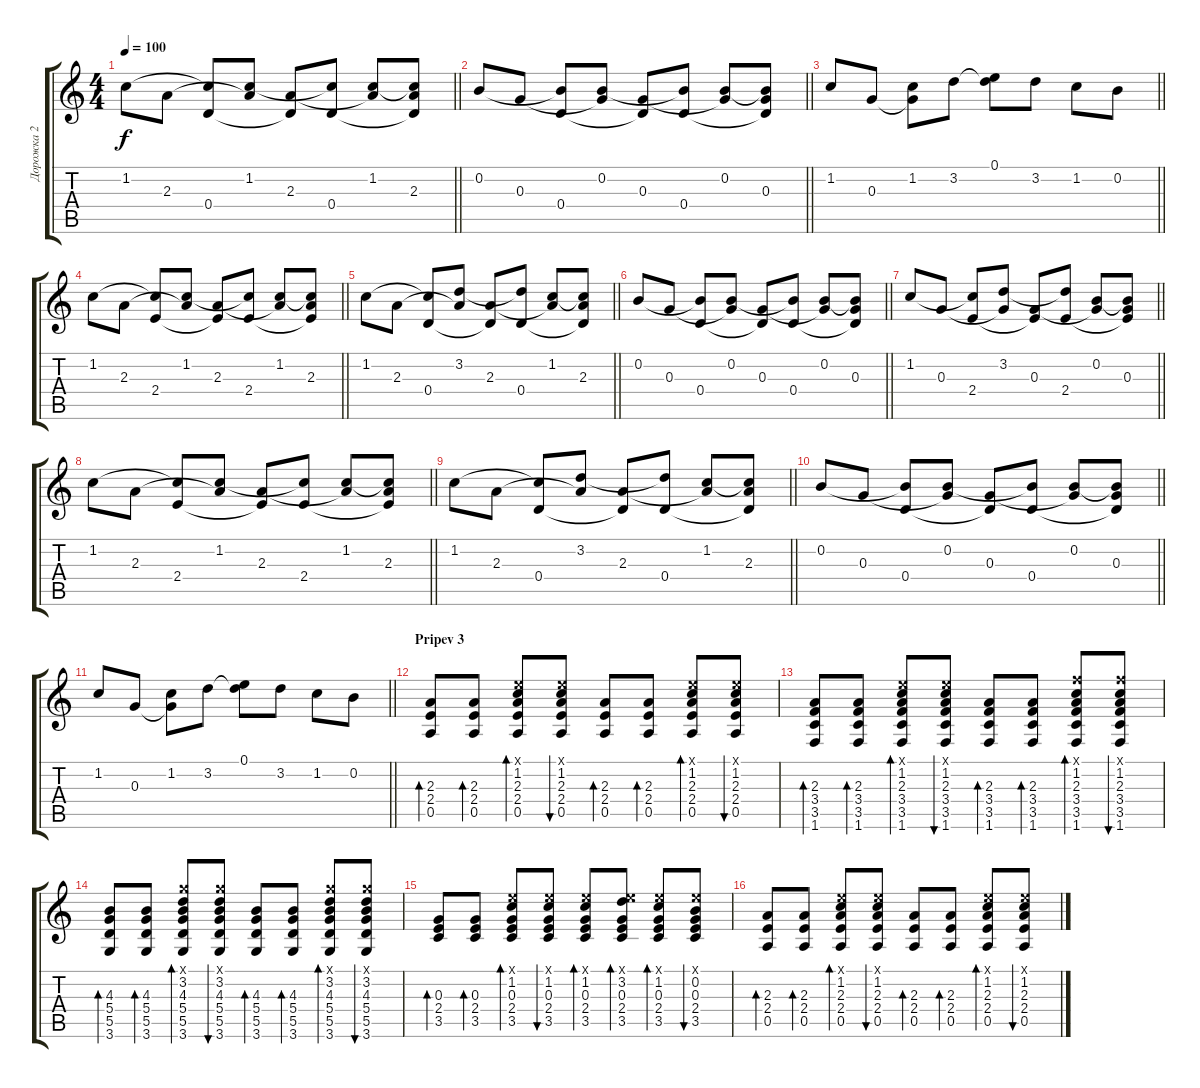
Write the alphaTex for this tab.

\track ("Дорожка 2" "Дорожка 2") {instrument acousticguitarsteel}
\staff {score tabs}
\tuning (E4 B3 G3 D3 A2 E2) {hide}
\ts (4 4)
\tempo 100
\clef g2
\barLineRight lightlight
\ks c
1.2.8{dy f} 2.3.8 (1.2{t} 0.4).8 (1.2 2.3{t}).8 (2.3 0.4{t}).8 (1.2{t} 0.4).8 (1.2 2.3{t}).8 (1.2{t} 2.3 0.4{t}).8 |
\barLineRight lightlight
0.2.8 0.3.8 (0.2{t} 0.4).8 (0.2 0.3{t}).8 (0.3 0.4{t}).8 (0.2{t} 0.4).8 (0.2 0.3{t}).8 (0.2{t} 0.3 0.4{t}).8 |
\barLineRight lightlight
1.2.8 0.3.8 (1.2 0.3{t}).8 3.2.8 (0.1 3.2{t}).8 3.2.8 1.2.8 0.2.8 |
\barLineRight lightlight
1.2.8 2.3.8 (1.2{t} 2.4).8 (1.2 2.3{t}).8 (2.3 2.4{t}).8 (1.2{t} 2.4).8 (1.2 2.3{t}).8 (1.2{t} 2.3 2.4{t}).8 |
\barLineRight lightlight
1.2.8 2.3.8 (1.2{t} 0.4).8 (3.2 2.3{t}).8 (2.3 0.4{t}).8 (3.2{t} 0.4).8 (1.2 2.3{t}).8 (1.2{t} 2.3 0.4{t}).8 |
\barLineRight lightlight
0.2.8 0.3.8 (0.2{t} 0.4).8 (0.2 0.3{t}).8 (0.3 0.4{t}).8 (0.2{t} 0.4).8 (0.2 0.3{t}).8 (0.2{t} 0.3 0.4{t}).8 |
\barLineRight lightlight
1.2.8 0.3.8 (1.2{t} 2.4).8 (3.2 0.3{t}).8 (0.3 2.4{t}).8 (3.2{t} 2.4).8 (0.2 0.3{t}).8 (0.2{t} 0.3 2.4{t}).8 |
\barLineRight lightlight
1.2.8 2.3.8 (1.2{t} 2.4).8 (1.2 2.3{t}).8 (2.3 2.4{t}).8 (1.2{t} 2.4).8 (1.2 2.3{t}).8 (1.2{t} 2.3 2.4{t}).8 |
\barLineRight lightlight
1.2.8 2.3.8 (1.2{t} 0.4).8 (3.2 2.3{t}).8 (2.3 0.4{t}).8 (3.2{t} 0.4).8 (1.2 2.3{t}).8 (1.2{t} 2.3 0.4{t}).8 |
\barLineRight lightlight
0.2.8 0.3.8 (0.2{t} 0.4).8 (0.2 0.3{t}).8 (0.3 0.4{t}).8 (0.2{t} 0.4).8 (0.2 0.3{t}).8 (0.2{t} 0.3 0.4{t}).8 |
\barLineRight lightlight
1.2.8 0.3.8 (1.2 0.3{t}).8 3.2.8 (0.1 3.2{t}).8 3.2.8 1.2.8 0.2.8 |
\section ("" "Pripev 3")
(2.3 2.4 0.5).8{bd 60} (2.3 2.4 0.5).8{bd 60} (0.1{x} 1.2 2.3 2.4 0.5).8{bd 60} (0.1{x} 1.2 2.3 2.4 0.5).8{bu 60} (2.3 2.4 0.5).8{bd 60} (2.3 2.4 0.5).8{bd 60} (0.1{x} 1.2 2.3 2.4 0.5).8{bd 60} (0.1{x} 1.2 2.3 2.4 0.5).8{bu 60} |
(2.3 3.4 3.5 1.6).8{bd 60} (2.3 3.4 3.5 1.6).8{bd 60} (0.1{x} 1.2 2.3 3.4 3.5 1.6).8{bd 60} (0.1{x} 1.2 2.3 3.4 3.5 1.6).8{bu 60} (2.3 3.4 3.5 1.6).8{bd 60} (2.3 3.4 3.5 1.6).8{bd 60} (1.1{x} 1.2 2.3 3.4 3.5 1.6).8{bd 60} (1.1{x} 1.2 2.3 3.4 3.5 1.6).8{bu 60} |
(4.3 5.4 5.5 3.6).8{bd 60} (4.3 5.4 5.5 3.6).8{bd 60} (3.1{x} 3.2 4.3 5.4 5.5 3.6).8{bd 60} (3.1{x} 3.2 4.3 5.4 5.5 3.6).8{bu 60} (4.3 5.4 5.5 3.6).8{bd 60} (4.3 5.4 5.5 3.6).8{bd 60} (3.1{x} 3.2 4.3 5.4 5.5 3.6).8{bd 60} (3.1{x} 3.2 4.3 5.4 5.5 3.6).8{bu 60} |
(0.3 2.4 3.5).8{bd 60} (0.3 2.4 3.5).8{bd 60} (0.1{x} 1.2 0.3 2.4 3.5).8{bd 60} (0.1{x} 1.2 0.3 2.4 3.5).8{bu 60} (0.1{x} 1.2 0.3 2.4 3.5).8{bd 60} (0.1{x} 3.2 0.3 2.4 3.5).8{bd 60} (0.1{x} 1.2 0.3 2.4 3.5).8{bd 60} (0.1{x} 0.2 0.3 2.4 3.5).8{bu 60} |
(2.3 2.4 0.5).8{bd 60} (2.3 2.4 0.5).8{bd 60} (0.1{x} 1.2 2.3 2.4 0.5).8{bd 60} (0.1{x} 1.2 2.3 2.4 0.5).8{bu 60} (2.3 2.4 0.5).8{bd 60} (2.3 2.4 0.5).8{bd 60} (0.1{x} 1.2 2.3 2.4 0.5).8{bd 60} (0.1{x} 1.2 2.3 2.4 0.5).8{bu 60}
